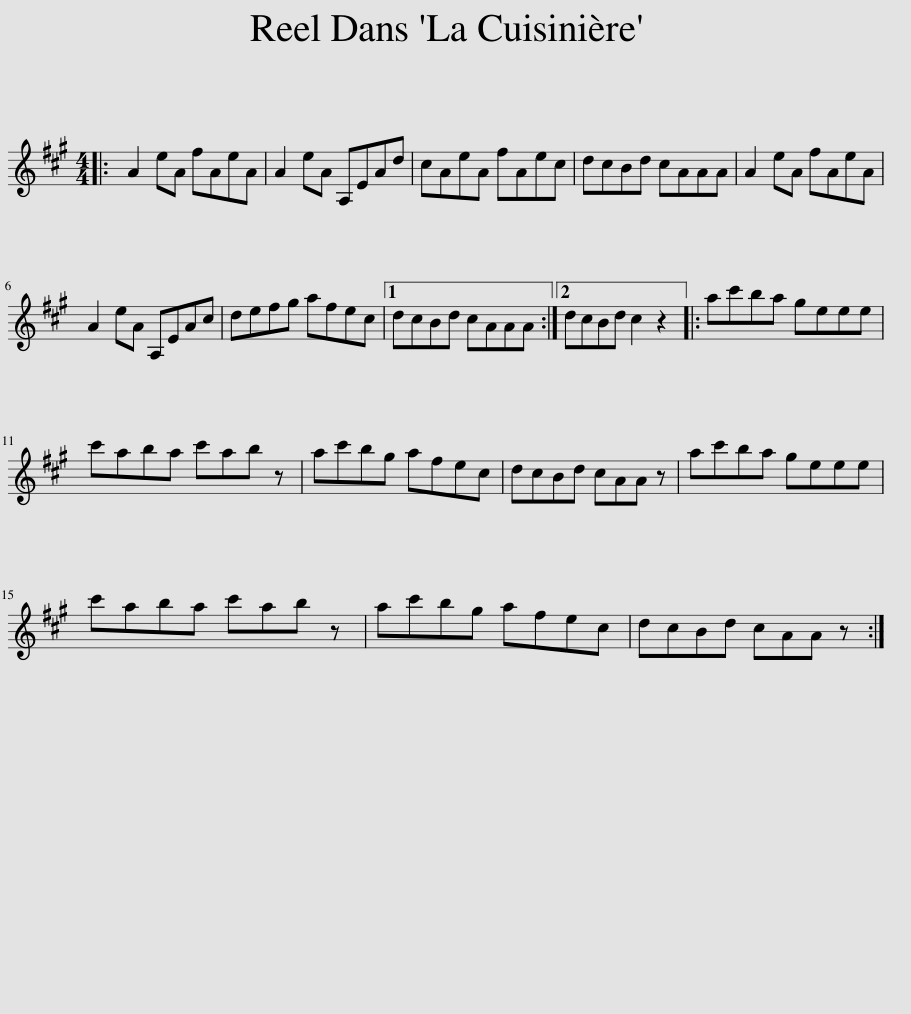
X:1
L:1/8
M:4/4
I:linebreak $
K:A
V:1 treble
V:1
|: A2 eA fAeA | A2 eA A,EAd | cAeA fAec | dcBd cAAA | A2 eA fAeA |$ %5
 A2 eA A,EAc | defg afec |1 dcBd cAAA :|2 dcBd c2 z2 |: ac'ba geee |$ %10
 c'aba c'ab z | ac'bg afec | dcBd cAA z | ac'ba geee |$ c'aba c'ab z | %15
 ac'bg afec | dcBd cAA z :| %17
